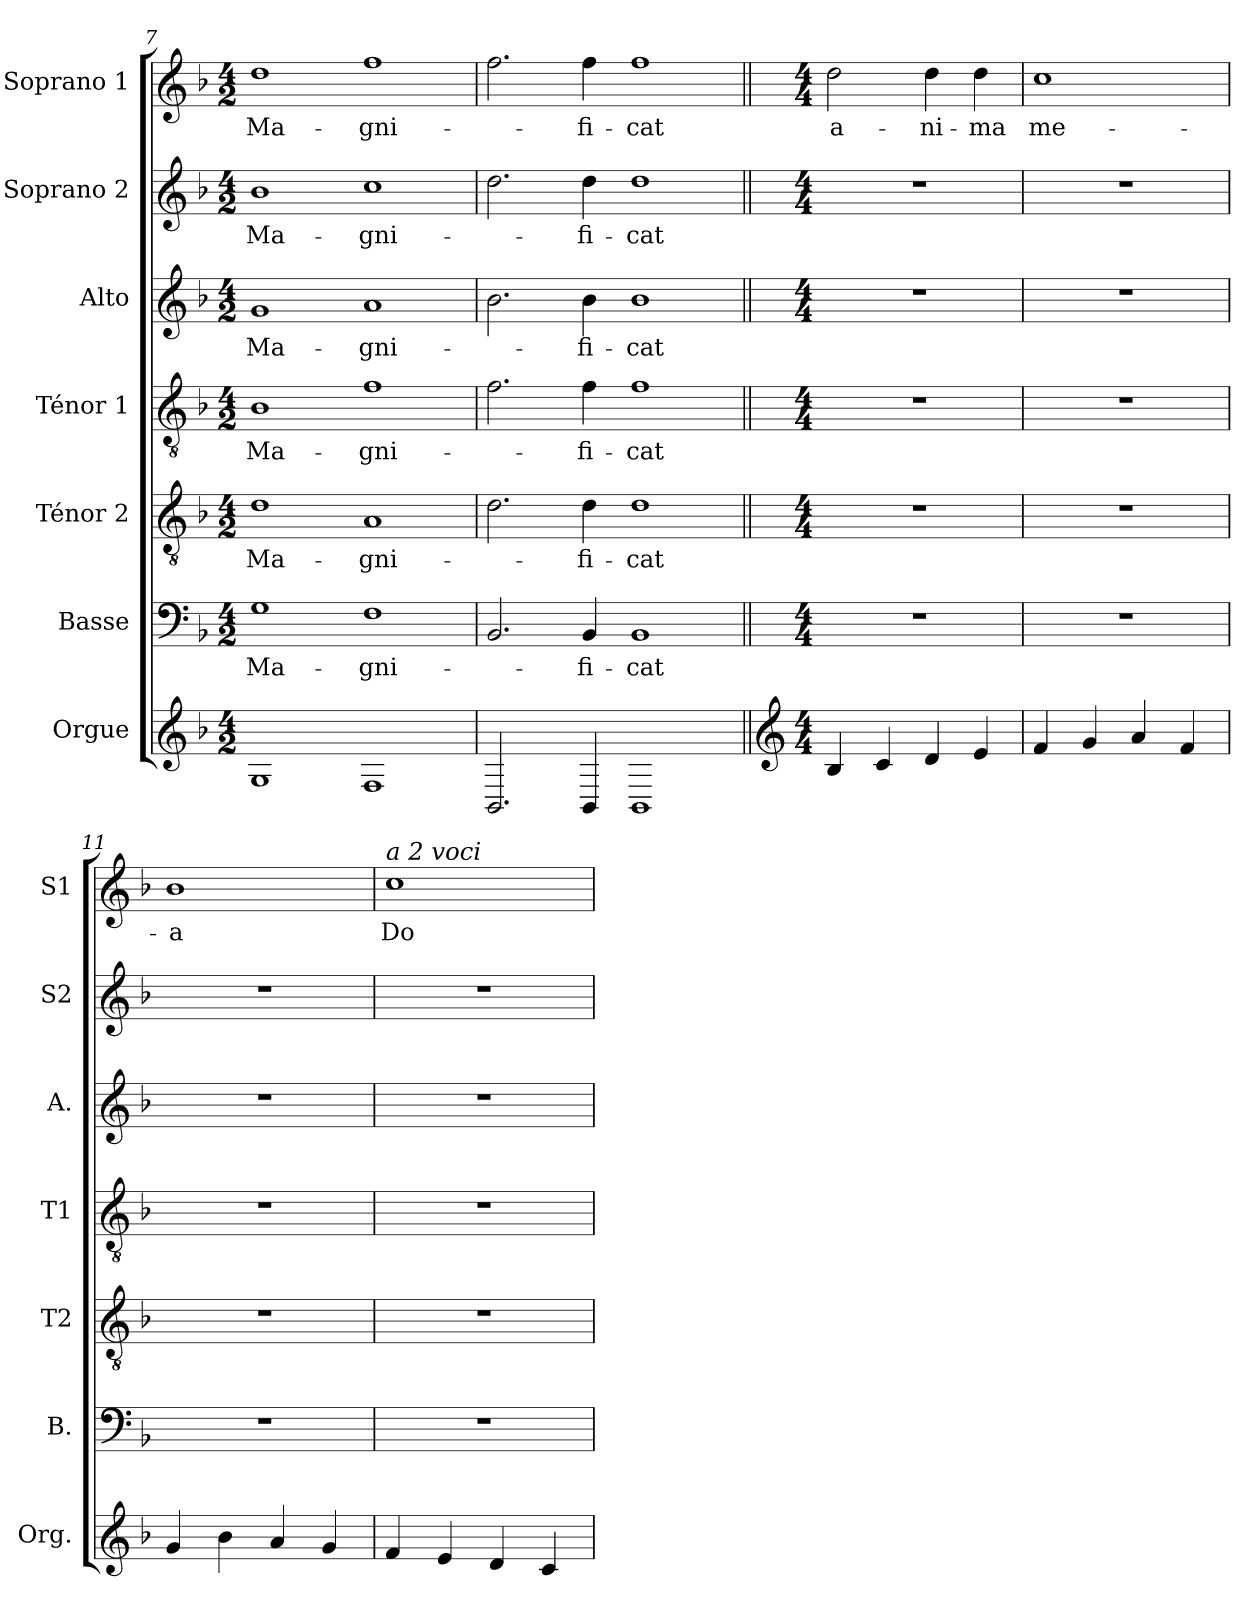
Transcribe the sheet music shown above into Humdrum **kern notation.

**kern	**kern	**text	**kern	**text	**kern	**text	**kern	**text	**kern	**text	**kern	**text
*part7	*part6	*part6	*part5	*part5	*part4	*part4	*part3	*part3	*part2	*part2	*part1	*part1
*staff7	*staff6	*staff6	*staff5	*staff5	*staff4	*staff4	*staff3	*staff3	*staff2	*staff2	*staff1	*staff1
*I"Orgue	*I"Basse	*	*I"Ténor 2	*	*I"Ténor 1	*	*I"Alto	*	*I"Soprano 2	*	*I"Soprano 1	*
*I'Org.	*I'B.	*	*I'T2	*	*I'T1	*	*I'A.	*	*I'S2	*	*I'S1	*
*clefG2	*clefF4	*	*clefGv2	*	*clefGv2	*	*clefG2	*	*clefG2	*	*clefG2	*
*k[b-]	*k[b-]	*	*k[b-]	*	*k[b-]	*	*k[b-]	*	*k[b-]	*	*k[b-]	*
*M4/2	*M4/2	*	*M4/2	*	*M4/2	*	*M4/2	*	*M4/2	*	*M4/2	*
=7	=7	=7	=7	=7	=7	=7	=7	=7	=7	=7	=7	=7
!	!	!LO:LY:b	!	!LO:LY:b	!	!LO:LY:b	!	!LO:LY:b	!	!LO:LY:b	!	!LO:LY:b
1G	1G	Ma-	1d	Ma-	1B-	Ma-	1g	Ma-	1b-	Ma-	1dd	Ma-
!	!	!LO:LY:b	!	!LO:LY:b	!	!LO:LY:b	!	!LO:LY:b	!	!LO:LY:b	!	!LO:LY:b
1F	1F	-gni-	1A	-gni-	1f	-gni-	1a	-gni-	1cc	-gni-	1ff	-gni-
=8	=8	=8	=8	=8	=8	=8	=8	=8	=8	=8	=8	=8
2.BB-/	2.BB-/	.	2.d\	.	2.f\	.	2.b-\	.	2.dd\	.	2.ff\	.
!	!	!LO:LY:b	!	!LO:LY:b	!	!LO:LY:b	!	!LO:LY:b	!	!LO:LY:b	!	!LO:LY:b
4BB-/	4BB-/	-fi-	4d\	-fi-	4f\	-fi-	4b-\	-fi-	4dd\	-fi-	4ff\	-fi-
!	!	!LO:LY:b	!	!LO:LY:b	!	!LO:LY:b	!	!LO:LY:b	!	!LO:LY:b	!	!LO:LY:b
1BB-	1BB-	-cat	1d	-cat	1f	-cat	1b-	-cat	1dd	-cat	1ff	-cat
!!LO:LB:g=z
=9||	=9||	=9||	=9||	=9||	=9||	=9||	=9||	=9||	=9||	=9||	=9||	=9||
*clefG2	*	*	*	*	*	*	*	*	*	*	*	*
*M4/4	*M4/4	*	*M4/4	*	*M4/4	*	*M4/4	*	*M4/4	*	*M4/4	*
!	!	!	!	!	!	!	!	!	!	!	!	!LO:LY:b
4B-/	1r	.	1r	.	1r	.	1r	.	1r	.	2dd\	a-
4c/	.	.	.	.	.	.	.	.	.	.	.	.
!	!	!	!	!	!	!	!	!	!	!	!	!LO:LY:b
4d/	.	.	.	.	.	.	.	.	.	.	4dd\	-ni-
!	!	!	!	!	!	!	!	!	!	!	!	!LO:LY:b
4e/	.	.	.	.	.	.	.	.	.	.	4dd\	-ma
=10	=10	=10	=10	=10	=10	=10	=10	=10	=10	=10	=10	=10
!	!	!	!	!	!	!	!	!	!	!	!	!LO:LY:b
4f/	1r	.	1r	.	1r	.	1r	.	1r	.	1cc	me-
4g/	.	.	.	.	.	.	.	.	.	.	.	.
4a/	.	.	.	.	.	.	.	.	.	.	.	.
4f/	.	.	.	.	.	.	.	.	.	.	.	.
=11	=11	=11	=11	=11	=11	=11	=11	=11	=11	=11	=11	=11
!	!	!	!	!	!	!	!	!	!	!	!	!LO:LY:b
4g/	1r	.	1r	.	1r	.	1r	.	1r	.	1b-	-a
4b-\	.	.	.	.	.	.	.	.	.	.	.	.
4a/	.	.	.	.	.	.	.	.	.	.	.	.
4g/	.	.	.	.	.	.	.	.	.	.	.	.
=12	=12	=12	=12	=12	=12	=12	=12	=12	=12	=12	=12	=12
!	!	!	!	!	!	!	!	!	!	!	!LO:TX:a:i:t=a 2 voci	!
!	!	!	!	!	!	!	!	!	!	!	!	!LO:LY:b
4f/	1r	.	1r	.	1r	.	1r	.	1r	.	1cc	Do-
4e/	.	.	.	.	.	.	.	.	.	.	.	.
4d/	.	.	.	.	.	.	.	.	.	.	.	.
4c/	.	.	.	.	.	.	.	.	.	.	.	.
=	=	=	=	=	=	=	=	=	=	=	=	=
*-	*-	*-	*-	*-	*-	*-	*-	*-	*-	*-	*-	*-
